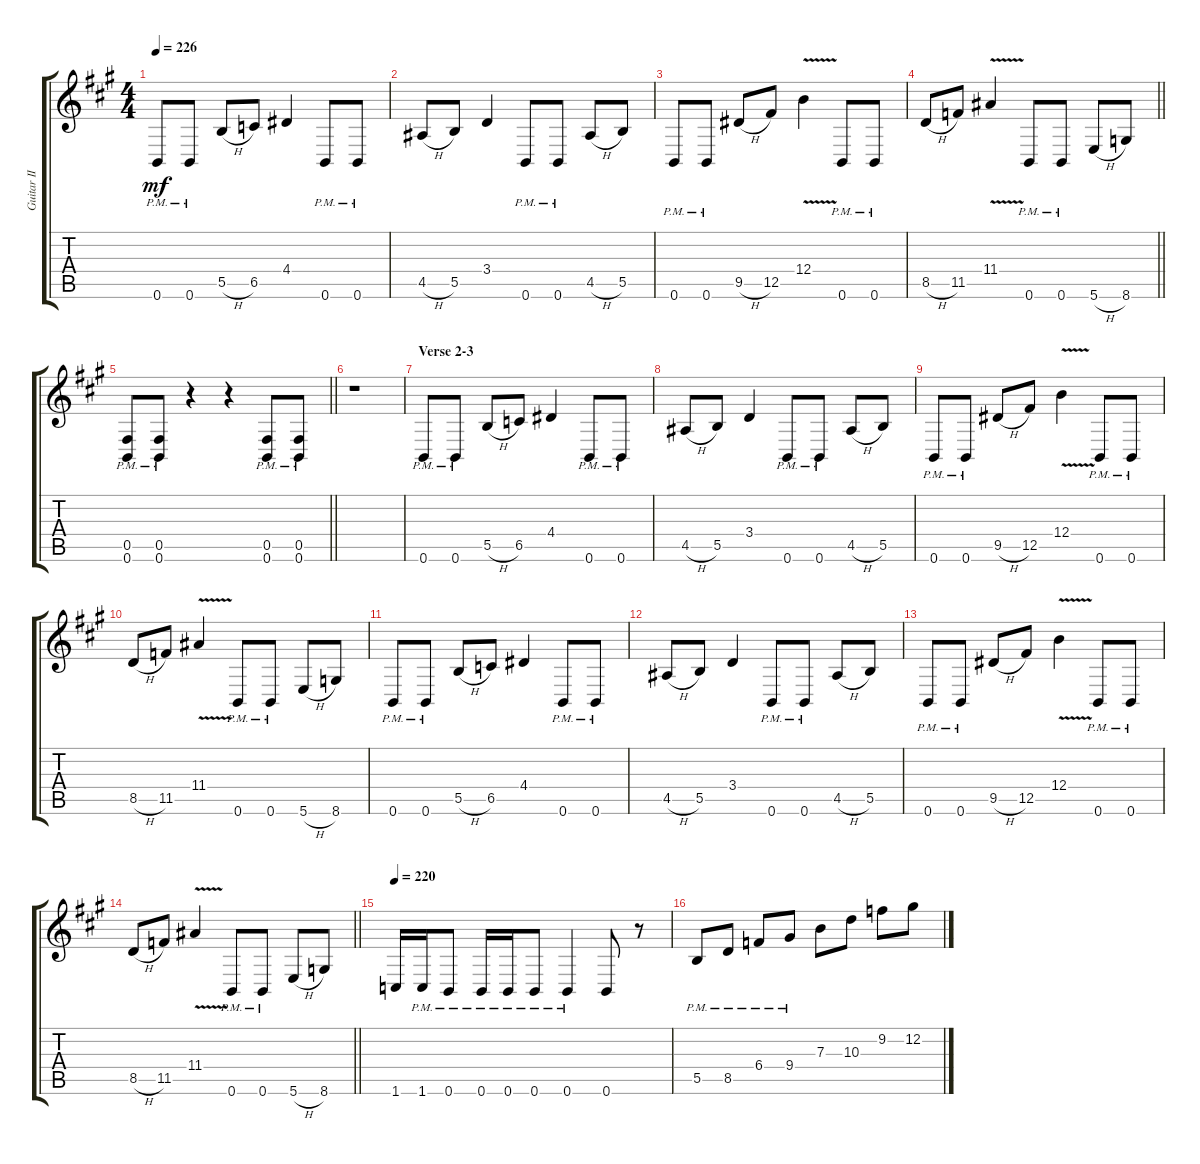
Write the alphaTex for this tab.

\track ("Guitar II" "Guitar II") {instrument distortionguitar}
\staff {score tabs}
\tuning (Db4 Ab3 E3 B2 Gb2 B1) {hide}
\ts (4 4)
\tempo 226
\clef g2
\ks a
0.6{pm}.8{dy mf} 0.6{pm}.8 5.5{h}.8 6.5.8 4.4.4 0.6{pm}.8 0.6{pm}.8 |
4.5{h}.8 5.5.8 3.4.4 0.6{pm}.8 0.6{pm}.8 4.5{h}.8 5.5.8 |
0.6{pm}.8 0.6{pm}.8 9.5{h}.8 12.5.8 12.4{v}.4 0.6{pm}.8 0.6{pm}.8 |
\barLineRight lightlight
8.5{h}.8 11.5.8 11.4{v}.4 0.6{pm}.8 0.6{pm}.8 5.6{h}.8 8.6.8 |
\barLineRight lightlight
(0.5{pm} 0.6{pm}).8 (0.5{pm} 0.6{pm}).8 r.4 r.4 (0.5{pm} 0.6{pm}).8 (0.5{pm} 0.6{pm}).8 |
r.1 |
\section ("" "Verse 2-3")
0.6{pm}.8 0.6{pm}.8 5.5{h}.8 6.5.8 4.4.4 0.6{pm}.8 0.6{pm}.8 |
4.5{h}.8 5.5.8 3.4.4 0.6{pm}.8 0.6{pm}.8 4.5{h}.8 5.5.8 |
0.6{pm}.8 0.6{pm}.8 9.5{h}.8 12.5.8 12.4{v}.4 0.6{pm}.8 0.6{pm}.8 |
8.5{h}.8 11.5.8 11.4{v}.4 0.6{pm}.8 0.6{pm}.8 5.6{h}.8 8.6.8 |
0.6{pm}.8 0.6{pm}.8 5.5{h}.8 6.5.8 4.4.4 0.6{pm}.8 0.6{pm}.8 |
4.5{h}.8 5.5.8 3.4.4 0.6{pm}.8 0.6{pm}.8 4.5{h}.8 5.5.8 |
0.6{pm}.8 0.6{pm}.8 9.5{h}.8 12.5.8 12.4{v}.4 0.6{pm}.8 0.6{pm}.8 |
\barLineRight lightlight
8.5{h}.8 11.5.8 11.4{v}.4 0.6{pm}.8 0.6{pm}.8 5.6{h}.8 8.6.8 |
\tempo 220
1.6.16 1.6{pm}.16 0.6{pm}.8 0.6{pm}.16 0.6{pm}.16 0.6{pm}.8 0.6{pm}.4 0.6.8 r.8 |
5.5{pm}.8 8.5{pm}.8 6.4{pm}.8 9.4{pm}.8 7.3.8 10.3.8 9.2.8 12.2.8
